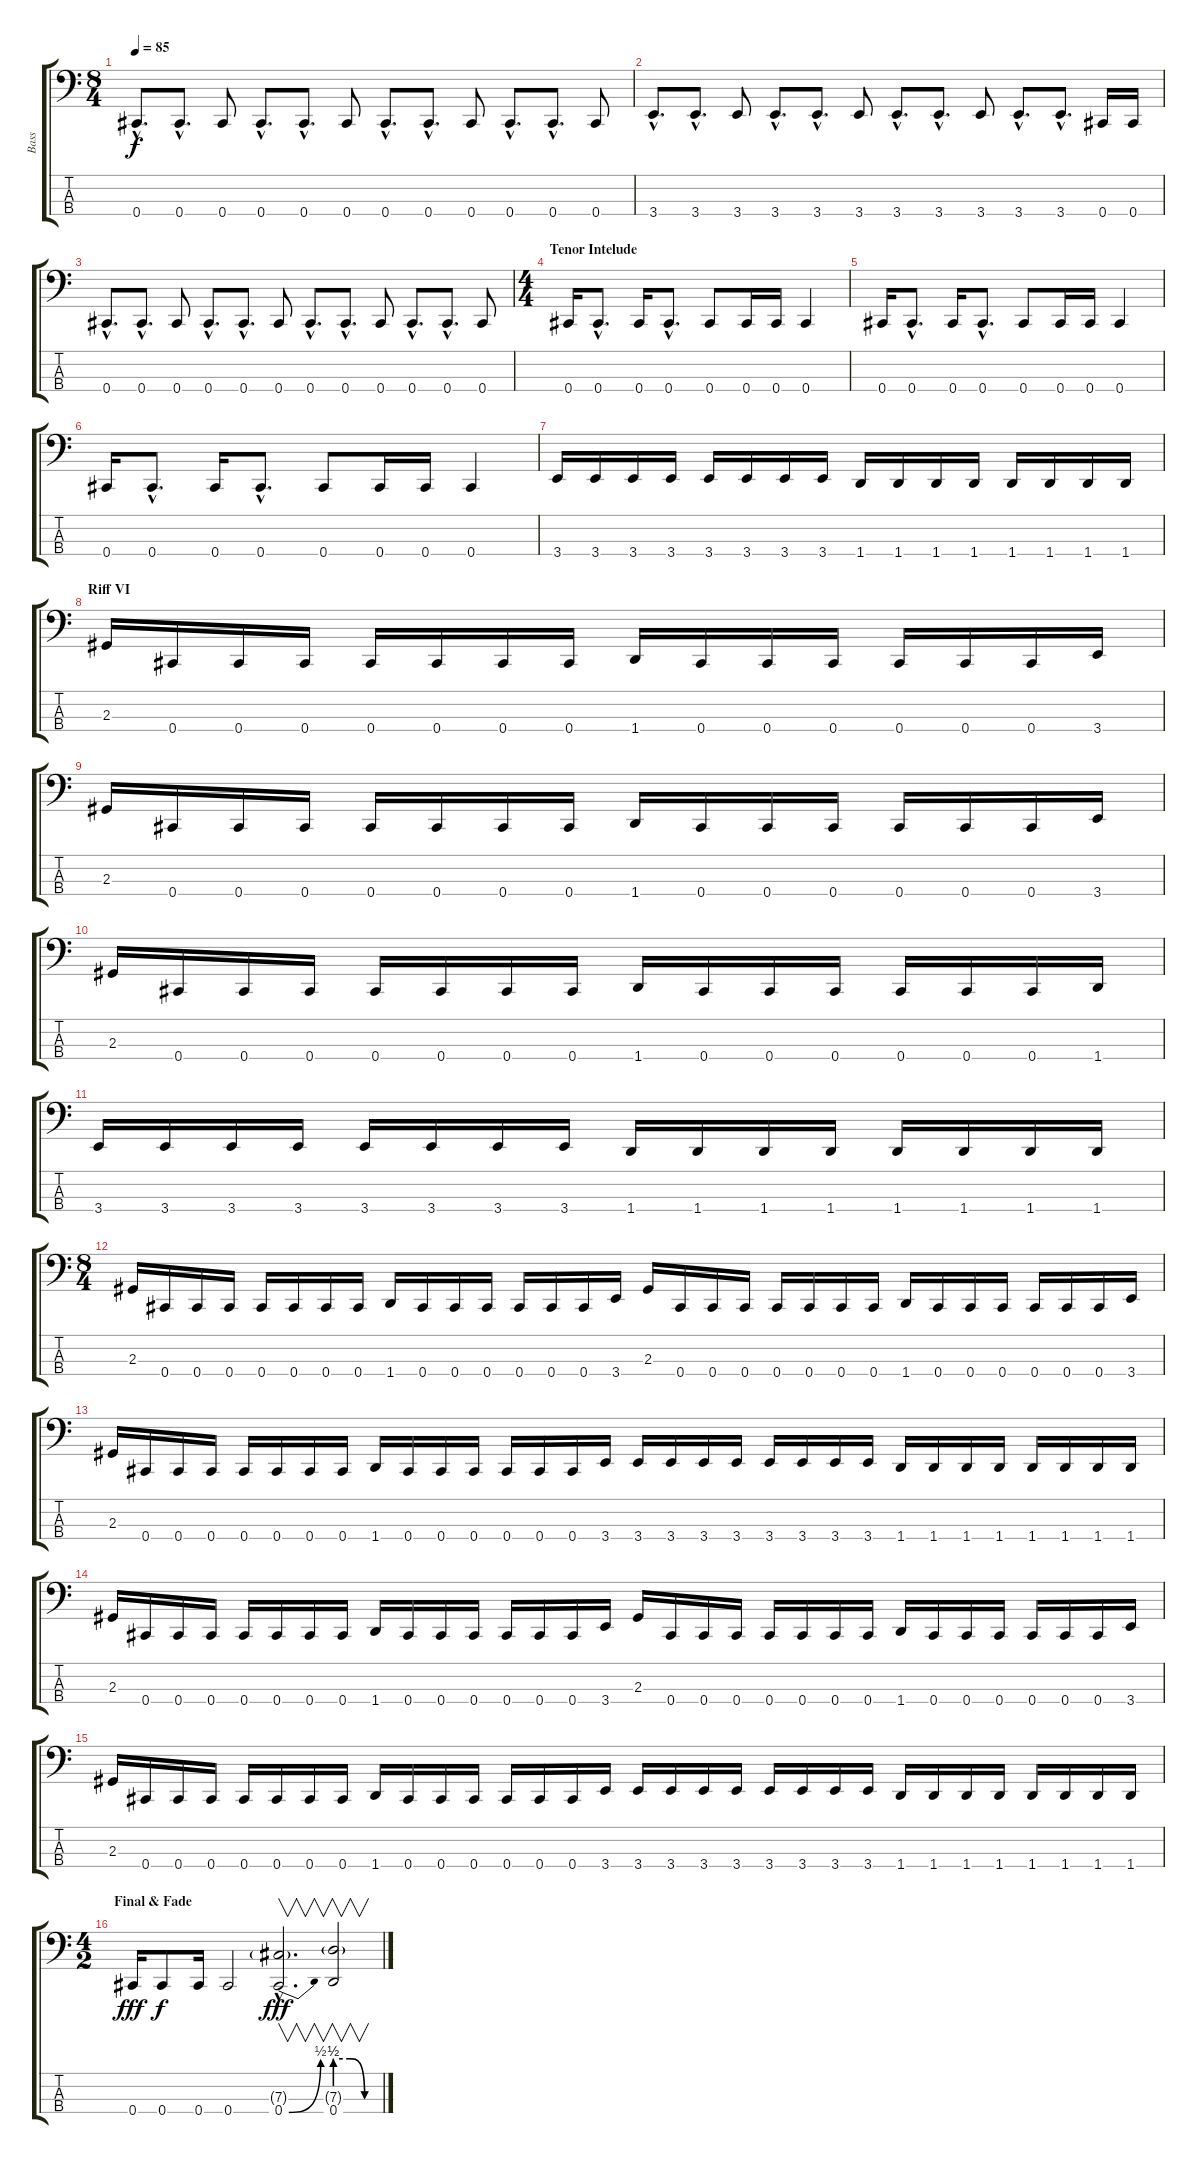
\track ("Bass" "Bass") {instrument electricbasspick}
\staff {score tabs}
\tuning (E2 B1 Gb1 Db1) {hide}
\ts (8 4)
\tempo 85
\clef f4
\ks c
0.4{hac}.8{d dy f} 0.4{hac}.8{d} 0.4.8 0.4{hac}.8{d} 0.4{hac}.8{d} 0.4.8 0.4{hac}.8{d} 0.4{hac}.8{d} 0.4.8 0.4{hac}.8{d} 0.4{hac}.8{d} 0.4.8 |
3.4{hac}.8{d} 3.4{hac}.8{d} 3.4.8 3.4{hac}.8{d} 3.4{hac}.8{d} 3.4.8 3.4{hac}.8{d} 3.4{hac}.8{d} 3.4.8 3.4{hac}.8{d} 3.4{hac}.8{d} 0.4.16 0.4.16 |
0.4{hac}.8{d} 0.4{hac}.8{d} 0.4.8 0.4{hac}.8{d} 0.4{hac}.8{d} 0.4.8 0.4{hac}.8{d} 0.4{hac}.8{d} 0.4.8 0.4{hac}.8{d} 0.4{hac}.8{d} 0.4.8 |
\ts (4 4)
\section ("" "Tenor Intelude")
0.4.16{instrument slapbass2} 0.4{hac}.8{d} 0.4.16 0.4{hac}.8{d} 0.4.8 0.4.16 0.4.16 0.4.4 |
0.4.16 0.4{hac}.8{d} 0.4.16 0.4{hac}.8{d} 0.4.8 0.4.16 0.4.16 0.4.4 |
0.4.16 0.4{hac}.8{d} 0.4.16 0.4{hac}.8{d} 0.4.8 0.4.16 0.4.16 0.4.4 |
3.4.16 3.4.16 3.4.16 3.4.16 3.4.16 3.4.16 3.4.16 3.4.16 1.4.16 1.4.16 1.4.16 1.4.16 1.4.16 1.4.16 1.4.16 1.4.16 |
\section ("" "Riff VI")
2.3.16{instrument electricbasspick} 0.4.16 0.4.16 0.4.16 0.4.16 0.4.16 0.4.16 0.4.16 1.4.16 0.4.16 0.4.16 0.4.16 0.4.16 0.4.16 0.4.16 3.4.16 |
2.3.16 0.4.16 0.4.16 0.4.16 0.4.16 0.4.16 0.4.16 0.4.16 1.4.16 0.4.16 0.4.16 0.4.16 0.4.16 0.4.16 0.4.16 3.4.16 |
2.3.16 0.4.16 0.4.16 0.4.16 0.4.16 0.4.16 0.4.16 0.4.16 1.4.16 0.4.16 0.4.16 0.4.16 0.4.16 0.4.16 0.4.16 1.4.16 |
3.4.16 3.4.16 3.4.16 3.4.16 3.4.16 3.4.16 3.4.16 3.4.16 1.4.16 1.4.16 1.4.16 1.4.16 1.4.16 1.4.16 1.4.16 1.4.16 |
\ts (8 4)
2.3.16 0.4.16 0.4.16 0.4.16 0.4.16 0.4.16 0.4.16 0.4.16 1.4.16 0.4.16 0.4.16 0.4.16 0.4.16 0.4.16 0.4.16 3.4.16 2.3.16 0.4.16 0.4.16 0.4.16 0.4.16 0.4.16 0.4.16 0.4.16 1.4.16 0.4.16 0.4.16 0.4.16 0.4.16 0.4.16 0.4.16 3.4.16 |
2.3.16 0.4.16 0.4.16 0.4.16 0.4.16 0.4.16 0.4.16 0.4.16 1.4.16 0.4.16 0.4.16 0.4.16 0.4.16 0.4.16 0.4.16 3.4.16 3.4.16 3.4.16 3.4.16 3.4.16 3.4.16 3.4.16 3.4.16 3.4.16 1.4.16 1.4.16 1.4.16 1.4.16 1.4.16 1.4.16 1.4.16 1.4.16 |
2.3.16 0.4.16 0.4.16 0.4.16 0.4.16 0.4.16 0.4.16 0.4.16 1.4.16 0.4.16 0.4.16 0.4.16 0.4.16 0.4.16 0.4.16 3.4.16 2.3.16 0.4.16 0.4.16 0.4.16 0.4.16 0.4.16 0.4.16 0.4.16 1.4.16 0.4.16 0.4.16 0.4.16 0.4.16 0.4.16 0.4.16 3.4.16 |
2.3.16 0.4.16 0.4.16 0.4.16 0.4.16 0.4.16 0.4.16 0.4.16 1.4.16 0.4.16 0.4.16 0.4.16 0.4.16 0.4.16 0.4.16 3.4.16 3.4.16 3.4.16 3.4.16 3.4.16 3.4.16 3.4.16 3.4.16 3.4.16 1.4.16 1.4.16 1.4.16 1.4.16 1.4.16 1.4.16 1.4.16 1.4.16 |
\ts (4 2)
\section ("" "Final & Fade")
0.4.16{dy fff instrument slapbass2} 0.4.8{dy f} 0.4.16 0.4.2 (7.3{g hac} 0.4{be (bend 0 0 60 2) hac}).2{v d dy fff} (7.3{be (custom 0 2 20 2 40 0 60 0) g} 0.4{be (custom 0 2 20 2 40 0 60 0)}).2{v}
